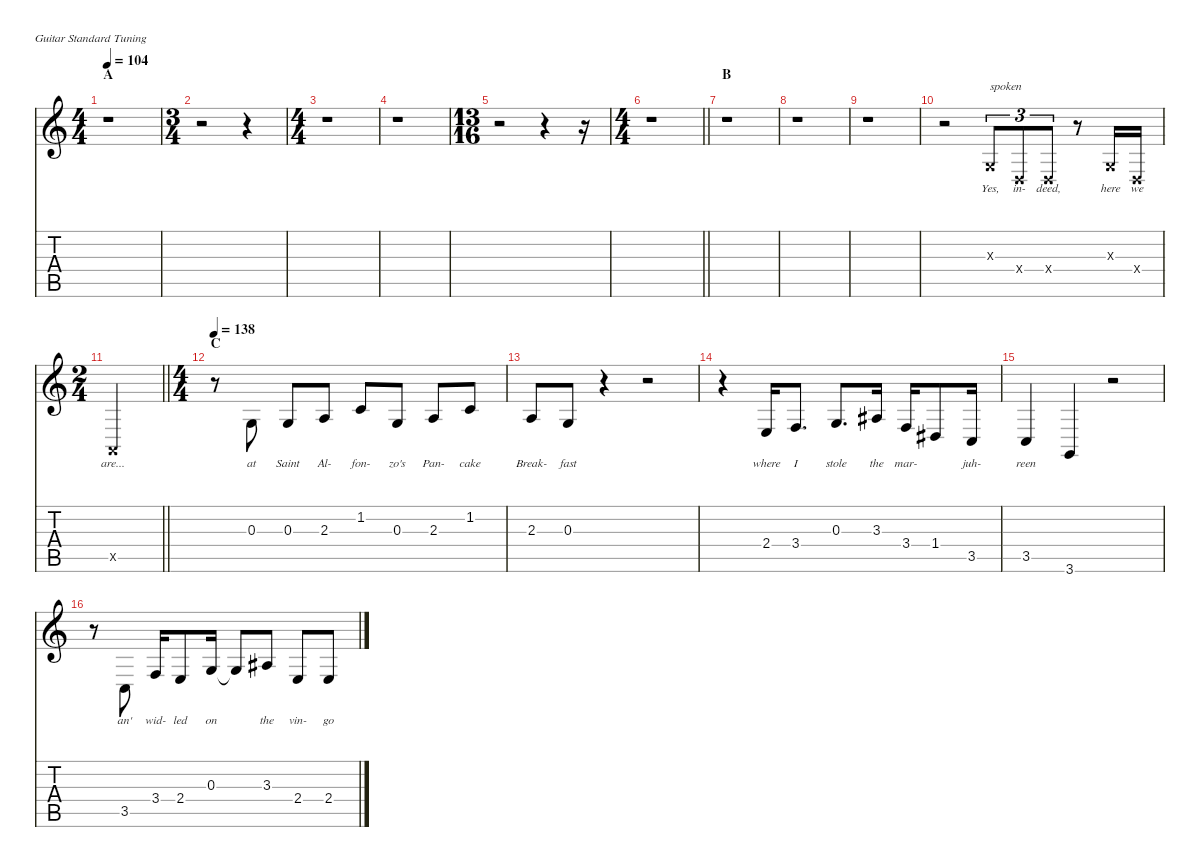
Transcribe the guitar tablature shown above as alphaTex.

\defaultSystemsLayout 4
\hideDynamics
\bracketExtendMode nobrackets
\singleTrackTrackNamePolicy hidden
\multiTrackTrackNamePolicy hidden
\firstSystemTrackNameMode fullname
\firstSystemTrackNameOrientation horizontal
\otherSystemsTrackNameOrientation horizontal
\track ("Vocals" "led.synth.") {instrument lead6voice}
\staff {score tabs}
\tuning (E4 B3 G3 D3 A2 E2)
\ts (4 4)
\section ("" "A")
\tempo 104
\clef g2
\ks c
r.1{dy f instrument lead6voice beam Down} |
\ts (3 4)
r.2{beam Down} r.4{beam Down} |
\ts (4 4)
r.1{beam Down} |
r.1{beam Down} |
\ts (13 16)
r.2{beam Down} r.4{beam Down} r.16{beam Down} |
\ts (4 4)
\barLineRight lightlight
r.1{beam Down} |
\section ("" "B")
r.1{beam Down} |
r.1{beam Down} |
r.1{beam Down} |
r.2{beam Down} 0.3{x}.8{tu (3 2) txt "spoken" lyrics (0 "Yes,") lyrics (1 "") lyrics (2 "") lyrics (3 "") lyrics (4 "") beam Up} 0.4{x}.8{tu (3 2) lyrics (0 "in-") lyrics (1 "") lyrics (2 "") lyrics (3 "") lyrics (4 "") beam Up} 0.4{x}.8{tu (3 2) lyrics (0 "deed,") lyrics (1 "") lyrics (2 "") lyrics (3 "") lyrics (4 "") beam Up} r.8{beam Up} 0.3{x}.16{lyrics (0 "here") lyrics (1 "") lyrics (2 "") lyrics (3 "") lyrics (4 "") beam Up} 0.4{x}.16{lyrics (0 "we") lyrics (1 "") lyrics (2 "") lyrics (3 "") lyrics (4 "") beam Up} |
\ts (2 4)
\barLineRight lightlight
0.5{x}.2{lyrics (0 "are...") lyrics (1 "") lyrics (2 "") lyrics (3 "") lyrics (4 "") beam Up} |
\ts (4 4)
\section ("" "C")
\tempo 138
r.8{beam Down} 0.3.8{lyrics (0 "at") lyrics (1 "") lyrics (2 "") lyrics (3 "") lyrics (4 "") dy fff beam Up} 0.3.8{lyrics (0 "Saint") lyrics (1 "") lyrics (2 "") lyrics (3 "") lyrics (4 "") beam Up} 2.3.8{lyrics (0 "Al-") lyrics (1 "") lyrics (2 "") lyrics (3 "") lyrics (4 "") beam Up} 1.2.8{lyrics (0 "fon-") lyrics (1 "") lyrics (2 "") lyrics (3 "") lyrics (4 "") beam Up} 0.3.8{lyrics (0 "zo's") lyrics (1 "") lyrics (2 "") lyrics (3 "") lyrics (4 "") beam Up} 2.3.8{lyrics (0 "Pan-") lyrics (1 "") lyrics (2 "") lyrics (3 "") lyrics (4 "") beam Up} 1.2.8{lyrics (0 "cake") lyrics (1 "") lyrics (2 "") lyrics (3 "") lyrics (4 "") beam Up} |
2.3.8{lyrics (0 "Break-") lyrics (1 "") lyrics (2 "") lyrics (3 "") lyrics (4 "") beam Up} 0.3.8{lyrics (0 "fast") lyrics (1 "") lyrics (2 "") lyrics (3 "") lyrics (4 "") beam Up} r.4{beam Up} r.2{beam Up} |
r.4{beam Down} 2.4.16{lyrics (0 "where") lyrics (1 "") lyrics (2 "") lyrics (3 "") lyrics (4 "") beam Up} 3.4.8{d lyrics (0 "I") lyrics (1 "") lyrics (2 "") lyrics (3 "") lyrics (4 "") beam Up} 0.3.8{d lyrics (0 "stole") lyrics (1 "") lyrics (2 "") lyrics (3 "") lyrics (4 "") beam Up} 3.3{acc #}.16{lyrics (0 "the") lyrics (1 "") lyrics (2 "") lyrics (3 "") lyrics (4 "") beam Up} 3.4.16{lyrics (0 "mar-") lyrics (1 "") lyrics (2 "") lyrics (3 "") lyrics (4 "") beam Up} 1.4{acc #}.8{lyrics (0 " ") lyrics (1 "") lyrics (2 "") lyrics (3 "") lyrics (4 "") beam Up} 3.5.16{lyrics (0 "juh-") lyrics (1 "") lyrics (2 "") lyrics (3 "") lyrics (4 "") beam Up} |
3.5.4{lyrics (0 "reen") lyrics (1 "") lyrics (2 "") lyrics (3 "") lyrics (4 "") beam Up} 3.6.4{beam Up} r.2{beam Up} |
r.8{beam Down} 3.5.8{lyrics (0 "an'") lyrics (1 "") lyrics (2 "") lyrics (3 "") lyrics (4 "") beam Up} 3.4.16{lyrics (0 "wid-") lyrics (1 "") lyrics (2 "") lyrics (3 "") lyrics (4 "") beam Up} 2.4.8{lyrics (0 "led") lyrics (1 "") lyrics (2 "") lyrics (3 "") lyrics (4 "") beam Up} 0.3.16{lyrics (0 "on") lyrics (1 "") lyrics (2 "") lyrics (3 "") lyrics (4 "") beam Up} 0.3{t}.8{dy f beam Up} 3.3{acc #}.8{lyrics (0 "the") lyrics (1 "") lyrics (2 "") lyrics (3 "") lyrics (4 "") dy fff beam Up} 2.4.8{lyrics (0 "vin-") lyrics (1 "") lyrics (2 "") lyrics (3 "") lyrics (4 "") beam Up} 2.4.8{lyrics (0 "go") lyrics (1 "") lyrics (2 "") lyrics (3 "") lyrics (4 "") beam Up}
